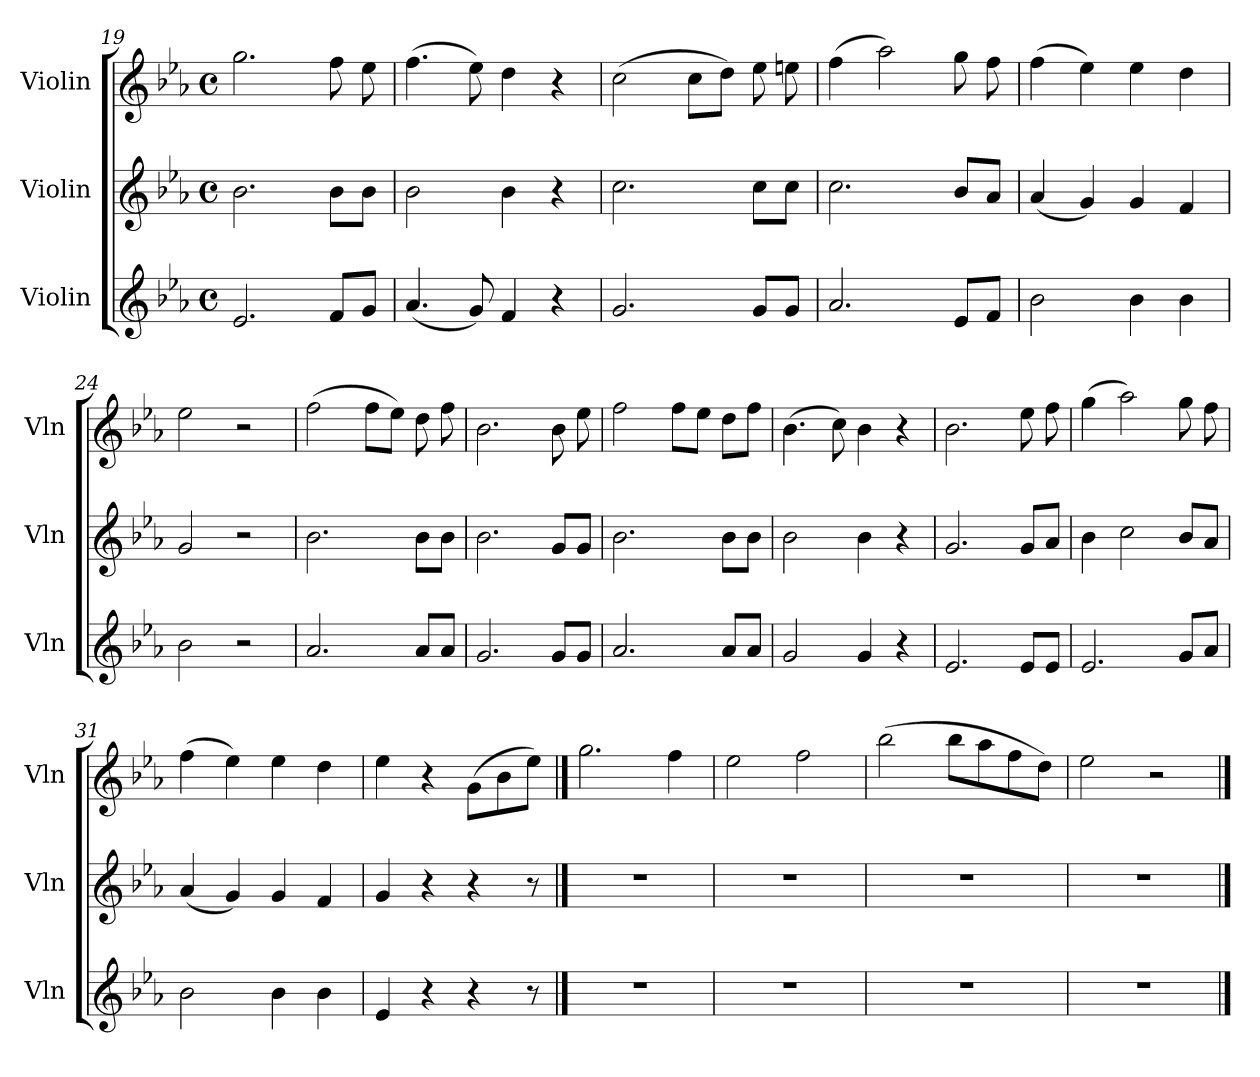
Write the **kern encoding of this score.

**kern	**kern	**kern
*part3	*part2	*part1
*staff3	*staff2	*staff1
*I"Violin	*I"Violin	*I"Violin
*I'Vln	*I'Vln	*I'Vln
*clefG2	*clefG2	*clefG2
*k[b-e-a-]	*k[b-e-a-]	*k[b-e-a-]
*M4/4	*M4/4	*M4/4
*met(c)	*met(c)	*met(c)
=19	=19	=19
2.e-/	2.b-\	2.gg\
8f/L	8b-\L	8ff\
8g/J	8b-\J	8ee-\
!!LO:LB:g=z
=20	=20	=20
(<4.a-/	2b-\	(>4.ff\
8g/)	.	8ee-\)
4f/	4b-\	4dd\
4r	4r	4r
=21	=21	=21
2.g/	2.cc\	(>2cc\
.	.	8cc\L
.	.	8dd\J)
8g/L	8cc\L	8ee-\
8g/J	8cc\J	8een\
=22	=22	=22
2.a-/	2.cc\	(>4ff\
.	.	2aa-\)
8e-/L	8b-/L	8gg\
8f/J	8a-/J	8ff\
=23	=23	=23
2b-\	(<4a-/	(>4ff\
.	4g/)	4ee-\)
4b-\	4g/	4ee-\
4b-\	4f/	4dd\
=24	=24	=24
2b-\	2g/	2ee-\
2r	2r	2r
=25	=25	=25
2.a-/	2.b-\	(>2ff\
.	.	8ff\L
.	.	8ee-\J)
8a-/L	8b-\L	8dd\
8a-/J	8b-\J	8ff\
!!LO:PB:g=z
=26	=26	=26
2.g/	2.b-\	2.b-\
8g/L	8g/L	8b-\
8g/J	8g/J	8ee-\
=27	=27	=27
2.a-/	2.b-\	2ff\
.	.	8ff\L
.	.	8ee-\J
8a-/L	8b-\L	8dd\L
8a-/J	8b-\J	8ff\J
=28	=28	=28
2g/	2b-\	(>4.b-\
.	.	8cc\)
4g/	4b-\	4b-\
4r	4r	4r
=29	=29	=29
2.e-/	2.g/	2.b-\
8e-/L	8g/L	8ee-\
8e-/J	8a-/J	8ff\
=30	=30	=30
2.e-/	4b-\	(>4gg\
.	2cc\	2aa-\)
8g/L	8b-/L	8gg\
8a-/J	8a-/J	8ff\
=31	=31	=31
2b-\	(<4a-/	(>4ff\
.	4g/)	4ee-\)
4b-\	4g/	4ee-\
4b-\	4f/	4dd\
!!LO:LB:g=z
=32	=32	=32
4e-/	4g/	4ee-\
4r	4r	4r
4r	4r	(>8g\L
.	.	8b-\
8r	8r	8ee-\J)
==33	==33	==33
1r	1r	2.gg\
.	.	4ff\
=34	=34	=34
1r	1r	2ee-\
.	.	2ff\
=35	=35	=35
1r	1r	(>2bb-\
.	.	8bb-\L
.	.	8aa-\
.	.	8ff\
.	.	8dd\J)
=36	=36	=36
1r	1r	2ee-\
.	.	2r
==	==	==
*-	*-	*-
